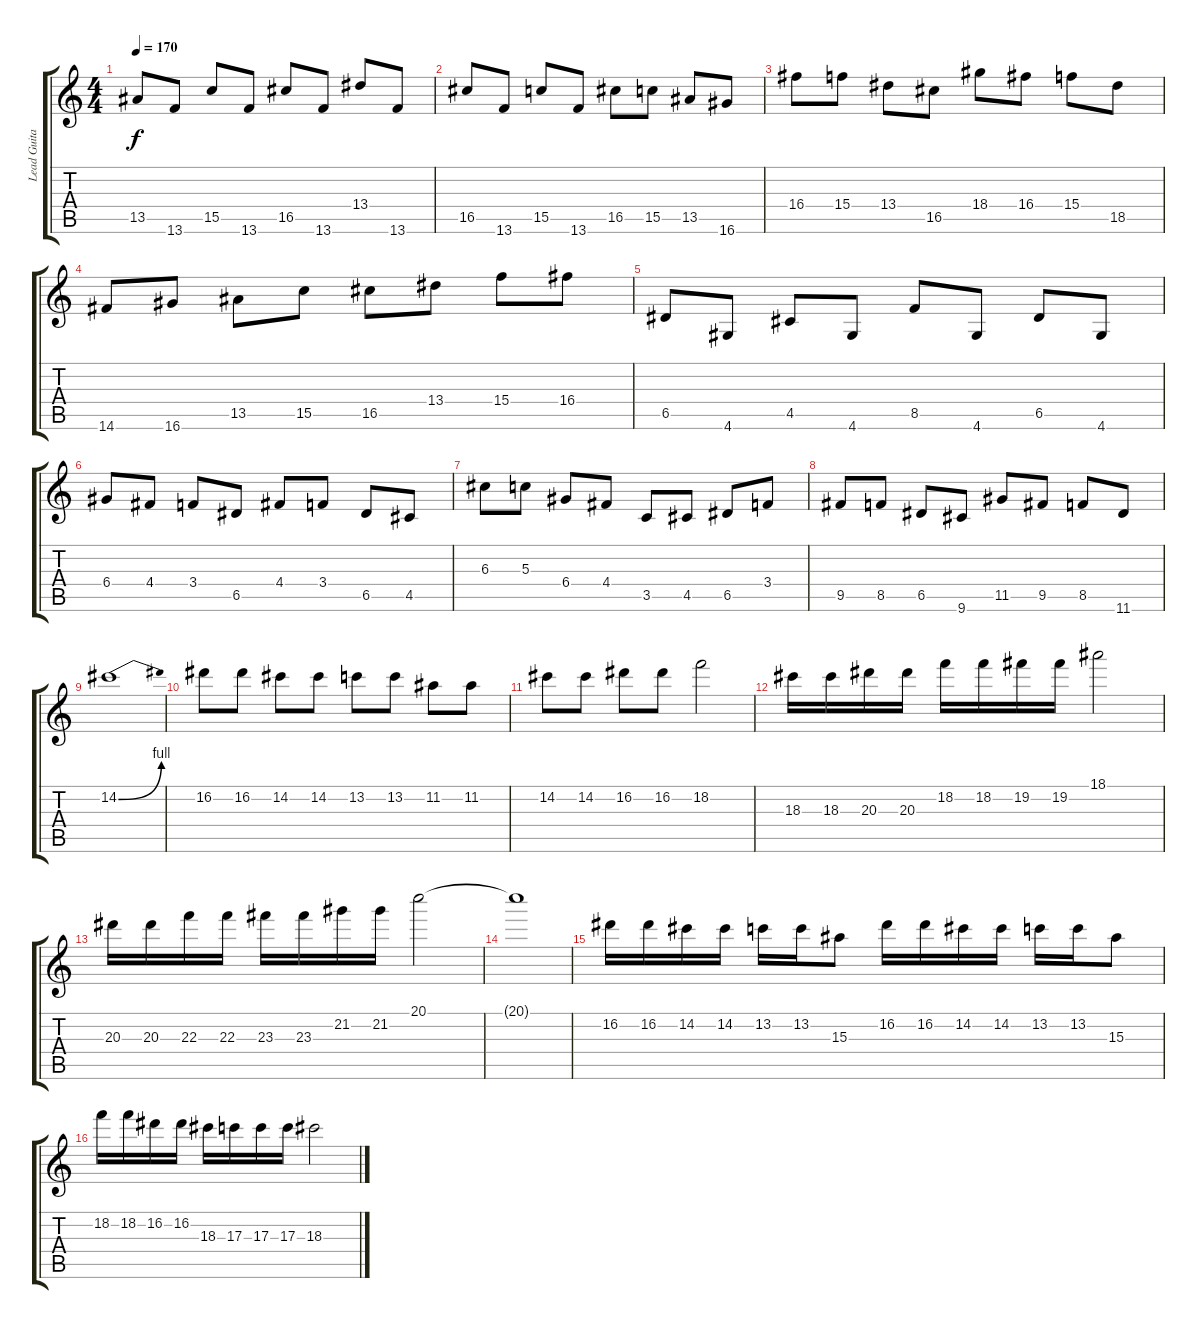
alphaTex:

\track ("Lead Guitar" "Lead Guita") {instrument distortionguitar}
\staff {score tabs}
\tuning (E4 B3 G3 D3 A2 E2) {hide}
\ts (4 4)
\tempo 170
\clef g2
\ks c
13.5.8{dy f} 13.6.8 15.5.8 13.6.8 16.5.8 13.6.8 13.4.8 13.6.8 |
16.5.8 13.6.8 15.5.8 13.6.8 16.5.8 15.5.8 13.5.8 16.6.8 |
16.4.8 15.4.8 13.4.8 16.5.8 18.4.8 16.4.8 15.4.8 18.5.8 |
14.6.8 16.6.8 13.5.8 15.5.8 16.5.8 13.4.8 15.4.8 16.4.8 |
6.5.8 4.6.8 4.5.8 4.6.8 8.5.8 4.6.8 6.5.8 4.6.8 |
6.4.8 4.4.8 3.4.8 6.5.8 4.4.8 3.4.8 6.5.8 4.5.8 |
6.3.8 5.3.8 6.4.8 4.4.8 3.5.8 4.5.8 6.5.8 3.4.8 |
9.5.8 8.5.8 6.5.8 9.6.8 11.5.8 9.5.8 8.5.8 11.6.8 |
14.2{be (bend 0 0 60 4)}.1 |
16.2.8 16.2.8 14.2.8 14.2.8 13.2.8 13.2.8 11.2.8 11.2.8 |
14.2.8 14.2.8 16.2.8 16.2.8 18.2.2 |
18.3.16 18.3.16 20.3.16 20.3.16 18.2.16 18.2.16 19.2.16 19.2.16 18.1.2 |
20.3.16 20.3.16 22.3.16 22.3.16 23.3.16 23.3.16 21.2.16 21.2.16 20.1.2 |
20.1{t}.1 |
16.2.16 16.2.16 14.2.16 14.2.16 13.2.16 13.2.16 15.3.8 16.2.16 16.2.16 14.2.16 14.2.16 13.2.16 13.2.16 15.3.8 |
18.2.16 18.2.16 16.2.16 16.2.16 18.3.16 17.3.16 17.3.16 17.3.16 18.3.2
